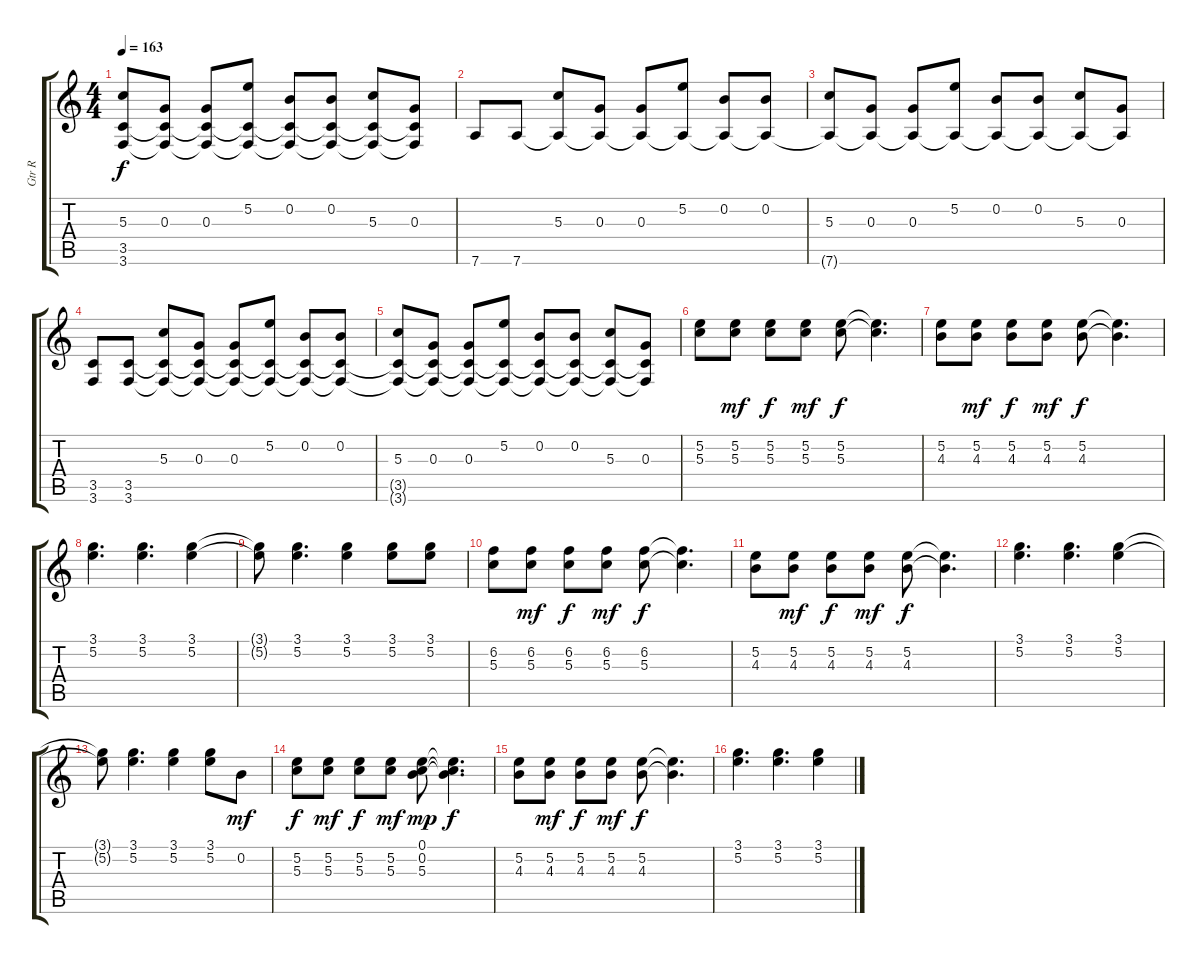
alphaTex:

\track ("Gtr R" "Gtr R") {instrument overdrivenguitar}
\staff {score tabs}
\tuning (E4 B3 G3 D3 A2 D2) {hide}
\ts (4 4)
\tempo 163
\clef g2
\ks c
(5.3 3.5{t} 3.6{t}).8{dy f} (0.3 3.5{t} 3.6{t}).8 (0.3 3.5{t} 3.6{t}).8 (5.2 3.5{t} 3.6{t}).8 (0.2 3.5{t} 3.6{t}).8 (0.2 3.5{t} 3.6{t}).8 (5.3 3.5{t} 3.6{t}).8 (0.3 3.5{t} 3.6{t}).8 |
7.6.8 7.6.8 (5.3 7.6{t}).8 (0.3 7.6{t}).8 (0.3 7.6{t}).8 (5.2 7.6{t}).8 (0.2 7.6{t}).8 (0.2 7.6{t}).8 |
(5.3 7.6{t}).8 (0.3 7.6{t}).8 (0.3 7.6{t}).8 (5.2 7.6{t}).8 (0.2 7.6{t}).8 (0.2 7.6{t}).8 (5.3 7.6{t}).8 (0.3 7.6{t}).8 |
(3.5 3.6).8 (3.5 3.6).8 (5.3 3.5{t} 3.6{t}).8 (0.3 3.5{t} 3.6{t}).8 (0.3 3.5{t} 3.6{t}).8 (5.2 3.5{t} 3.6{t}).8 (0.2 3.5{t} 3.6{t}).8 (0.2 3.5{t} 3.6{t}).8 |
(5.3 3.5{t} 3.6{t}).8 (0.3 3.5{t} 3.6{t}).8 (0.3 3.5{t} 3.6{t}).8 (5.2 3.5{t} 3.6{t}).8 (0.2 3.5{t} 3.6{t}).8 (0.2 3.5{t} 3.6{t}).8 (5.3 3.5{t} 3.6{t}).8 (0.3 3.5{t} 3.6{t}).8 |
(5.2 5.3).8{instrument electricguitarjazz} (5.2 5.3).8{dy mf} (5.2 5.3).8{dy f} (5.2 5.3).8{dy mf} (5.2 5.3).8{dy f} (5.2{t} 5.3{t}).4{d} |
(5.2 4.3).8 (5.2 4.3).8{dy mf} (5.2 4.3).8{dy f} (5.2 4.3).8{dy mf} (5.2 4.3).8{dy f} (5.2{t} 4.3{t}).4{d} |
(3.1 5.2).4{d} (3.1 5.2).4{d} (3.1 5.2).4 |
(3.1{t} 5.2{t}).8 (3.1 5.2).4{d} (3.1 5.2).4 (3.1 5.2).8 (3.1 5.2).8 |
(6.2 5.3).8 (6.2 5.3).8{dy mf} (6.2 5.3).8{dy f} (6.2 5.3).8{dy mf} (6.2 5.3).8{dy f} (6.2{t} 5.3{t}).4{d} |
(5.2 4.3).8 (5.2 4.3).8{dy mf} (5.2 4.3).8{dy f} (5.2 4.3).8{dy mf} (5.2 4.3).8{dy f} (5.2{t} 4.3{t}).4{d} |
(3.1 5.2).4{d} (3.1 5.2).4{d} (3.1 5.2).4 |
(3.1{t} 5.2{t}).8 (3.1 5.2).4{d} (3.1 5.2).4 (3.1 5.2).8 0.2.8{dy mf} |
(5.2 5.3).8{dy f} (5.2 5.3).8{dy mf} (5.2 5.3).8{dy f} (5.2 5.3).8{dy mf} (0.1 0.2 5.3).8{dy mp} (0.1{t} 0.2{t} 5.3{t}).4{d dy f} |
(5.2 4.3).8 (5.2 4.3).8{dy mf} (5.2 4.3).8{dy f} (5.2 4.3).8{dy mf} (5.2 4.3).8{dy f} (5.2{t} 4.3{t}).4{d} |
(3.1 5.2).4{d} (3.1 5.2).4{d} (3.1 5.2).4
